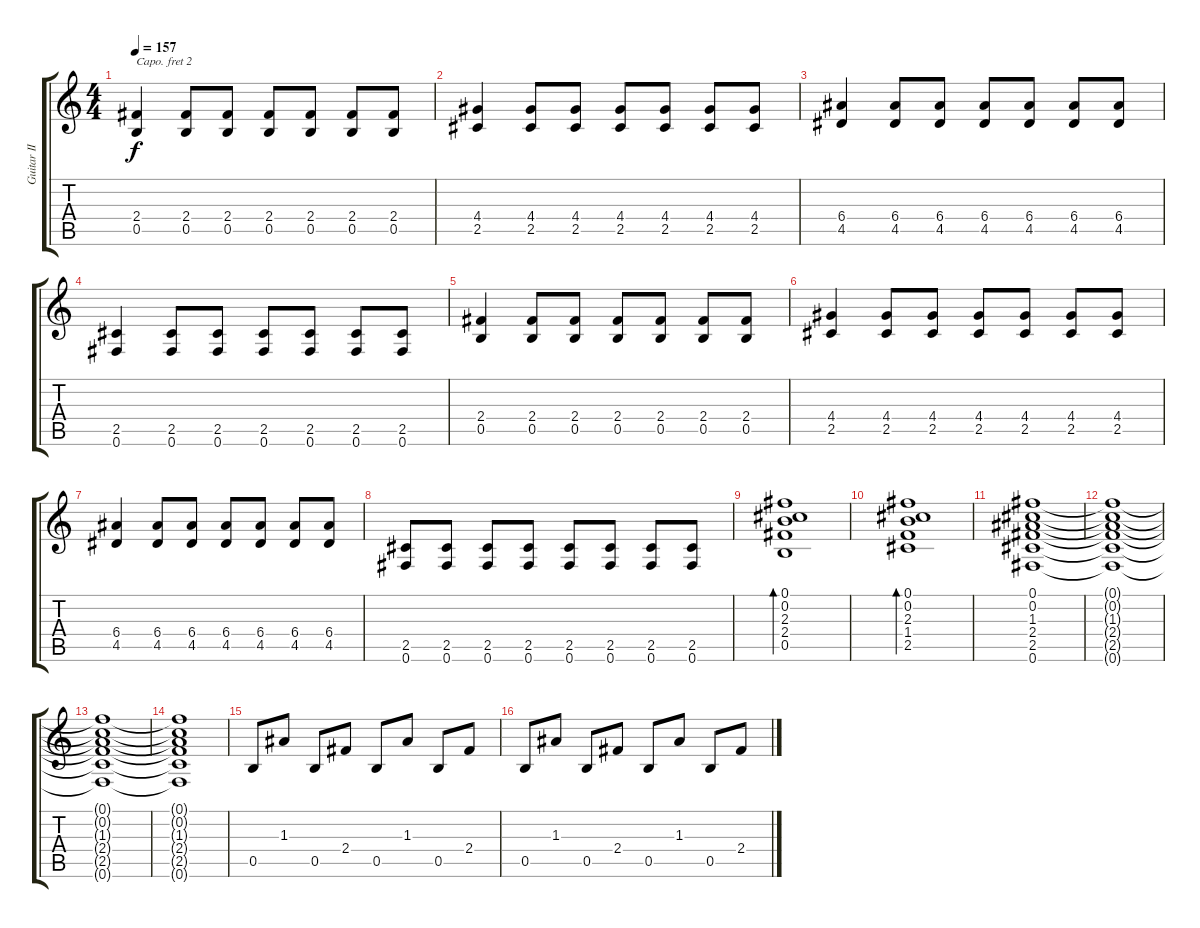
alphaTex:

\track ("Guitar II" "Guitar II") {instrument electricguitarjazz}
\staff {score tabs}
\capo 2
\tuning (E4 B3 G3 D3 A2 E2) {hide}
\ts (4 4)
\tempo 157
\clef g2
\ks c
(2.4 0.5).4{dy f} (2.4 0.5).8 (2.4 0.5).8 (2.4 0.5).8 (2.4 0.5).8 (2.4 0.5).8 (2.4 0.5).8 |
(4.4 2.5).4 (4.4 2.5).8 (4.4 2.5).8 (4.4 2.5).8 (4.4 2.5).8 (4.4 2.5).8 (4.4 2.5).8 |
(6.4 4.5).4 (6.4 4.5).8 (6.4 4.5).8 (6.4 4.5).8 (6.4 4.5).8 (6.4 4.5).8 (6.4 4.5).8 |
(2.5 0.6).4 (2.5 0.6).8 (2.5 0.6).8 (2.5 0.6).8 (2.5 0.6).8 (2.5 0.6).8 (2.5 0.6).8 |
(2.4 0.5).4 (2.4 0.5).8 (2.4 0.5).8 (2.4 0.5).8 (2.4 0.5).8 (2.4 0.5).8 (2.4 0.5).8 |
(4.4 2.5).4 (4.4 2.5).8 (4.4 2.5).8 (4.4 2.5).8 (4.4 2.5).8 (4.4 2.5).8 (4.4 2.5).8 |
(6.4 4.5).4 (6.4 4.5).8 (6.4 4.5).8 (6.4 4.5).8 (6.4 4.5).8 (6.4 4.5).8 (6.4 4.5).8 |
(2.5 0.6).8 (2.5 0.6).8 (2.5 0.6).8 (2.5 0.6).8 (2.5 0.6).8 (2.5 0.6).8 (2.5 0.6).8 (2.5 0.6).8 |
(0.1 0.2 2.3 2.4 0.5).1{bd 60} |
(0.1 0.2 2.3 1.4 2.5).1{bd 60} |
(0.1 0.2 1.3 2.4 2.5 0.6).1{volume 0} |
(0.1{t} 0.2{t} 1.3{t} 2.4{t} 2.5{t} 0.6{t}).1 |
(0.1{t} 0.2{t} 1.3{t} 2.4{t} 2.5{t} 0.6{t}).1 |
(0.1{t} 0.2{t} 1.3{t} 2.4{t} 2.5{t} 0.6{t}).1 |
0.5.8{volume 13 instrument electricguitarjazz} 1.3.8 0.5.8 2.4.8 0.5.8 1.3.8 0.5.8 2.4.8 |
0.5.8 1.3.8 0.5.8 2.4.8 0.5.8 1.3.8 0.5.8 2.4.8
